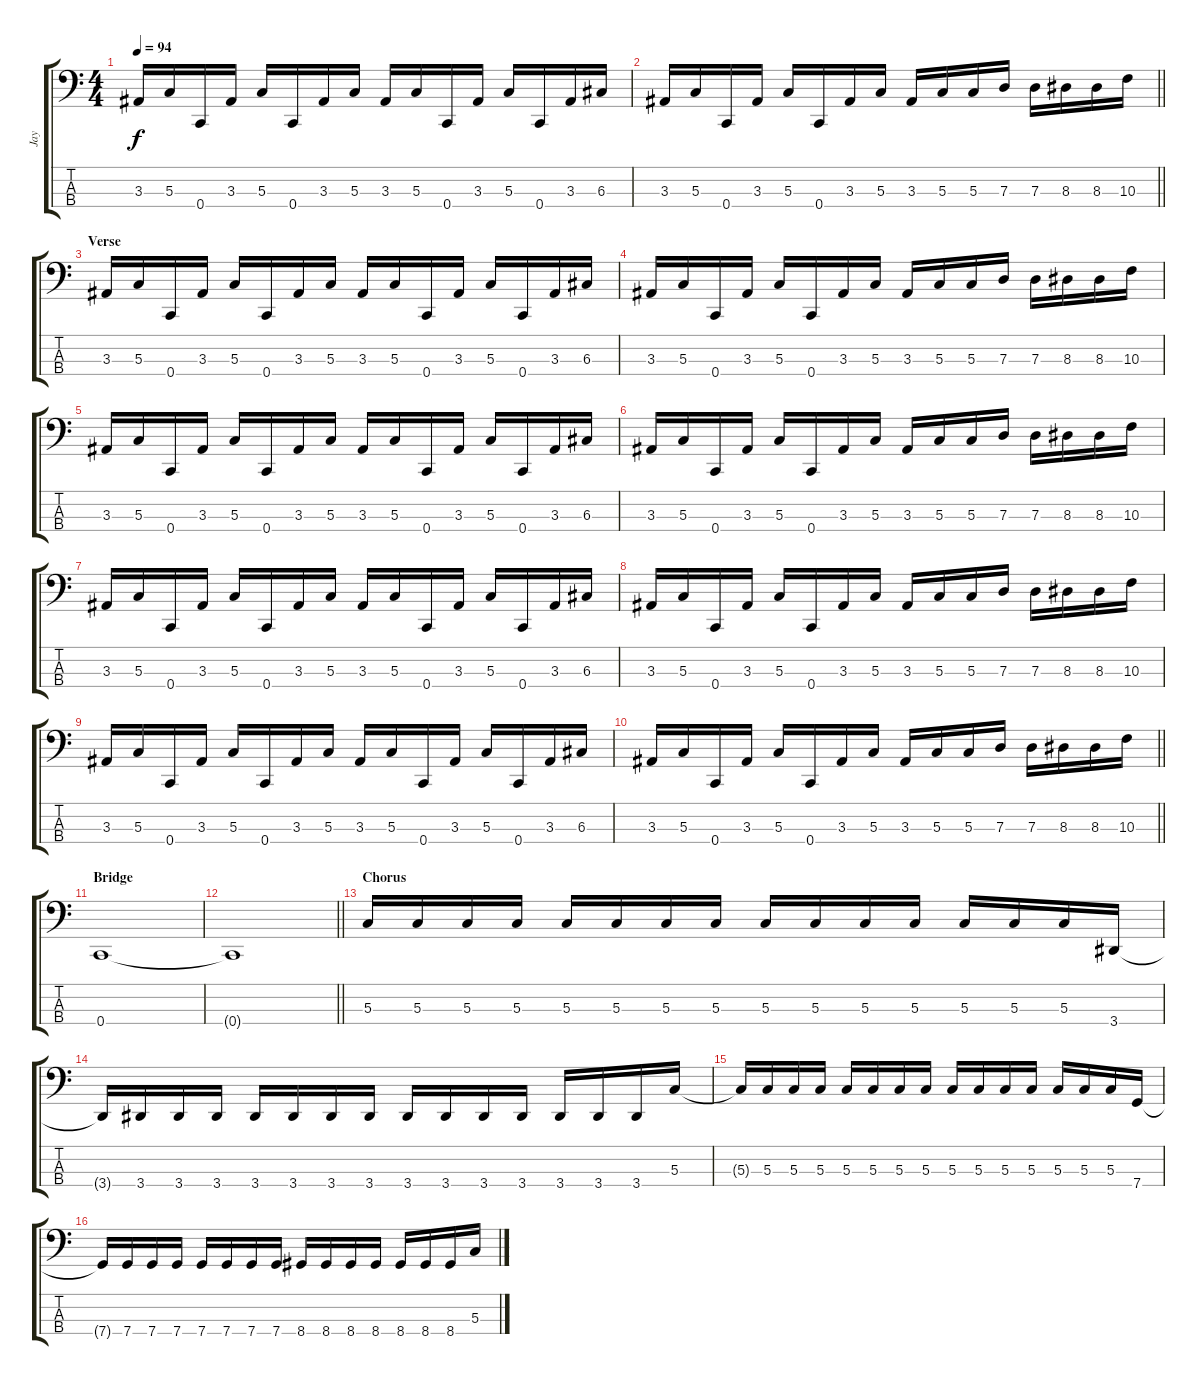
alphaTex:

\track ("Jay" "Jay") {instrument electricbassfinger}
\staff {score tabs}
\tuning (F2 C2 G1 C1) {hide}
\ts (4 4)
\tempo 94
\clef f4
\ks c
3.3.16{dy f} 5.3.16 0.4.16 3.3.16 5.3.16 0.4.16 3.3.16 5.3.16 3.3.16 5.3.16 0.4.16 3.3.16 5.3.16 0.4.16 3.3.16 6.3.16 |
\barLineRight lightlight
3.3.16 5.3.16 0.4.16 3.3.16 5.3.16 0.4.16 3.3.16 5.3.16 3.3.16 5.3.16 5.3.16 7.3.16 7.3.16 8.3.16 8.3.16 10.3.16 |
\section ("" "Verse")
3.3.16 5.3.16 0.4.16 3.3.16 5.3.16 0.4.16 3.3.16 5.3.16 3.3.16 5.3.16 0.4.16 3.3.16 5.3.16 0.4.16 3.3.16 6.3.16 |
3.3.16 5.3.16 0.4.16 3.3.16 5.3.16 0.4.16 3.3.16 5.3.16 3.3.16 5.3.16 5.3.16 7.3.16 7.3.16 8.3.16 8.3.16 10.3.16 |
3.3.16 5.3.16 0.4.16 3.3.16 5.3.16 0.4.16 3.3.16 5.3.16 3.3.16 5.3.16 0.4.16 3.3.16 5.3.16 0.4.16 3.3.16 6.3.16 |
3.3.16 5.3.16 0.4.16 3.3.16 5.3.16 0.4.16 3.3.16 5.3.16 3.3.16 5.3.16 5.3.16 7.3.16 7.3.16 8.3.16 8.3.16 10.3.16 |
3.3.16 5.3.16 0.4.16 3.3.16 5.3.16 0.4.16 3.3.16 5.3.16 3.3.16 5.3.16 0.4.16 3.3.16 5.3.16 0.4.16 3.3.16 6.3.16 |
3.3.16 5.3.16 0.4.16 3.3.16 5.3.16 0.4.16 3.3.16 5.3.16 3.3.16 5.3.16 5.3.16 7.3.16 7.3.16 8.3.16 8.3.16 10.3.16 |
3.3.16 5.3.16 0.4.16 3.3.16 5.3.16 0.4.16 3.3.16 5.3.16 3.3.16 5.3.16 0.4.16 3.3.16 5.3.16 0.4.16 3.3.16 6.3.16 |
\barLineRight lightlight
3.3.16 5.3.16 0.4.16 3.3.16 5.3.16 0.4.16 3.3.16 5.3.16 3.3.16 5.3.16 5.3.16 7.3.16 7.3.16 8.3.16 8.3.16 10.3.16 |
\section ("" "Bridge")
0.4.1 |
\barLineRight lightlight
0.4{t}.1 |
\section ("" "Chorus")
5.3.16 5.3.16 5.3.16 5.3.16 5.3.16 5.3.16 5.3.16 5.3.16 5.3.16 5.3.16 5.3.16 5.3.16 5.3.16 5.3.16 5.3.16 3.4.16 |
3.4{t}.16 3.4.16 3.4.16 3.4.16 3.4.16 3.4.16 3.4.16 3.4.16 3.4.16 3.4.16 3.4.16 3.4.16 3.4.16 3.4.16 3.4.16 5.3.16 |
5.3{t}.16 5.3.16 5.3.16 5.3.16 5.3.16 5.3.16 5.3.16 5.3.16 5.3.16 5.3.16 5.3.16 5.3.16 5.3.16 5.3.16 5.3.16 7.4.16 |
7.4{t}.16 7.4.16 7.4.16 7.4.16 7.4.16 7.4.16 7.4.16 7.4.16 8.4.16 8.4.16 8.4.16 8.4.16 8.4.16 8.4.16 8.4.16 5.3.16
